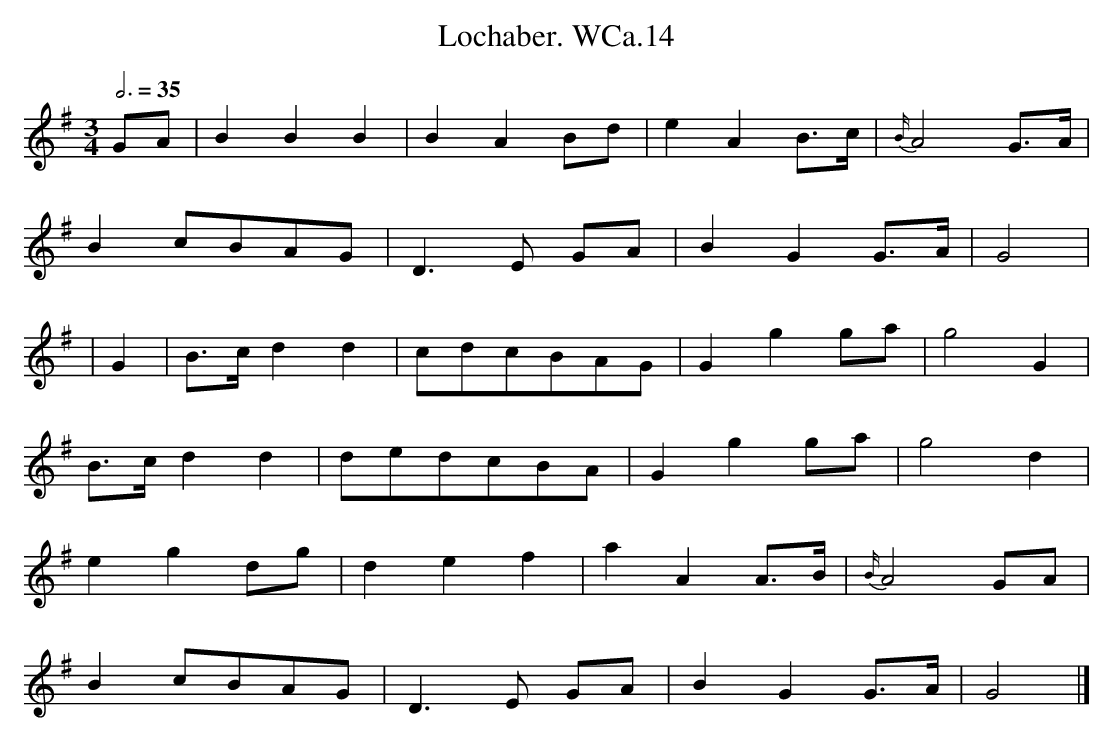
X:1
T:Lochaber. WCa.14
M:3/4
L:1/8
Q:3/4=35
K:G
G-A | B2 B2 B2 | B2 A2 Bd | e2 A2 B>c | {B/}A4 G>A |
B2 cBAG | D3 E GA | B2 G2 G>A | G4 |
|G2 | B>c d2 d2 | cdcBAG | G2 g2 ga | g4 G2 |
B>c d2 d2 | dedcBA | G2 g2ga | g4 d2 |
e2 g2 dg |d2 e2 f2 | a2 A2 A>B | {B/} A4 GA |
B2 cBAG | D3 E GA | B2 G2 G>A | G4 |]
